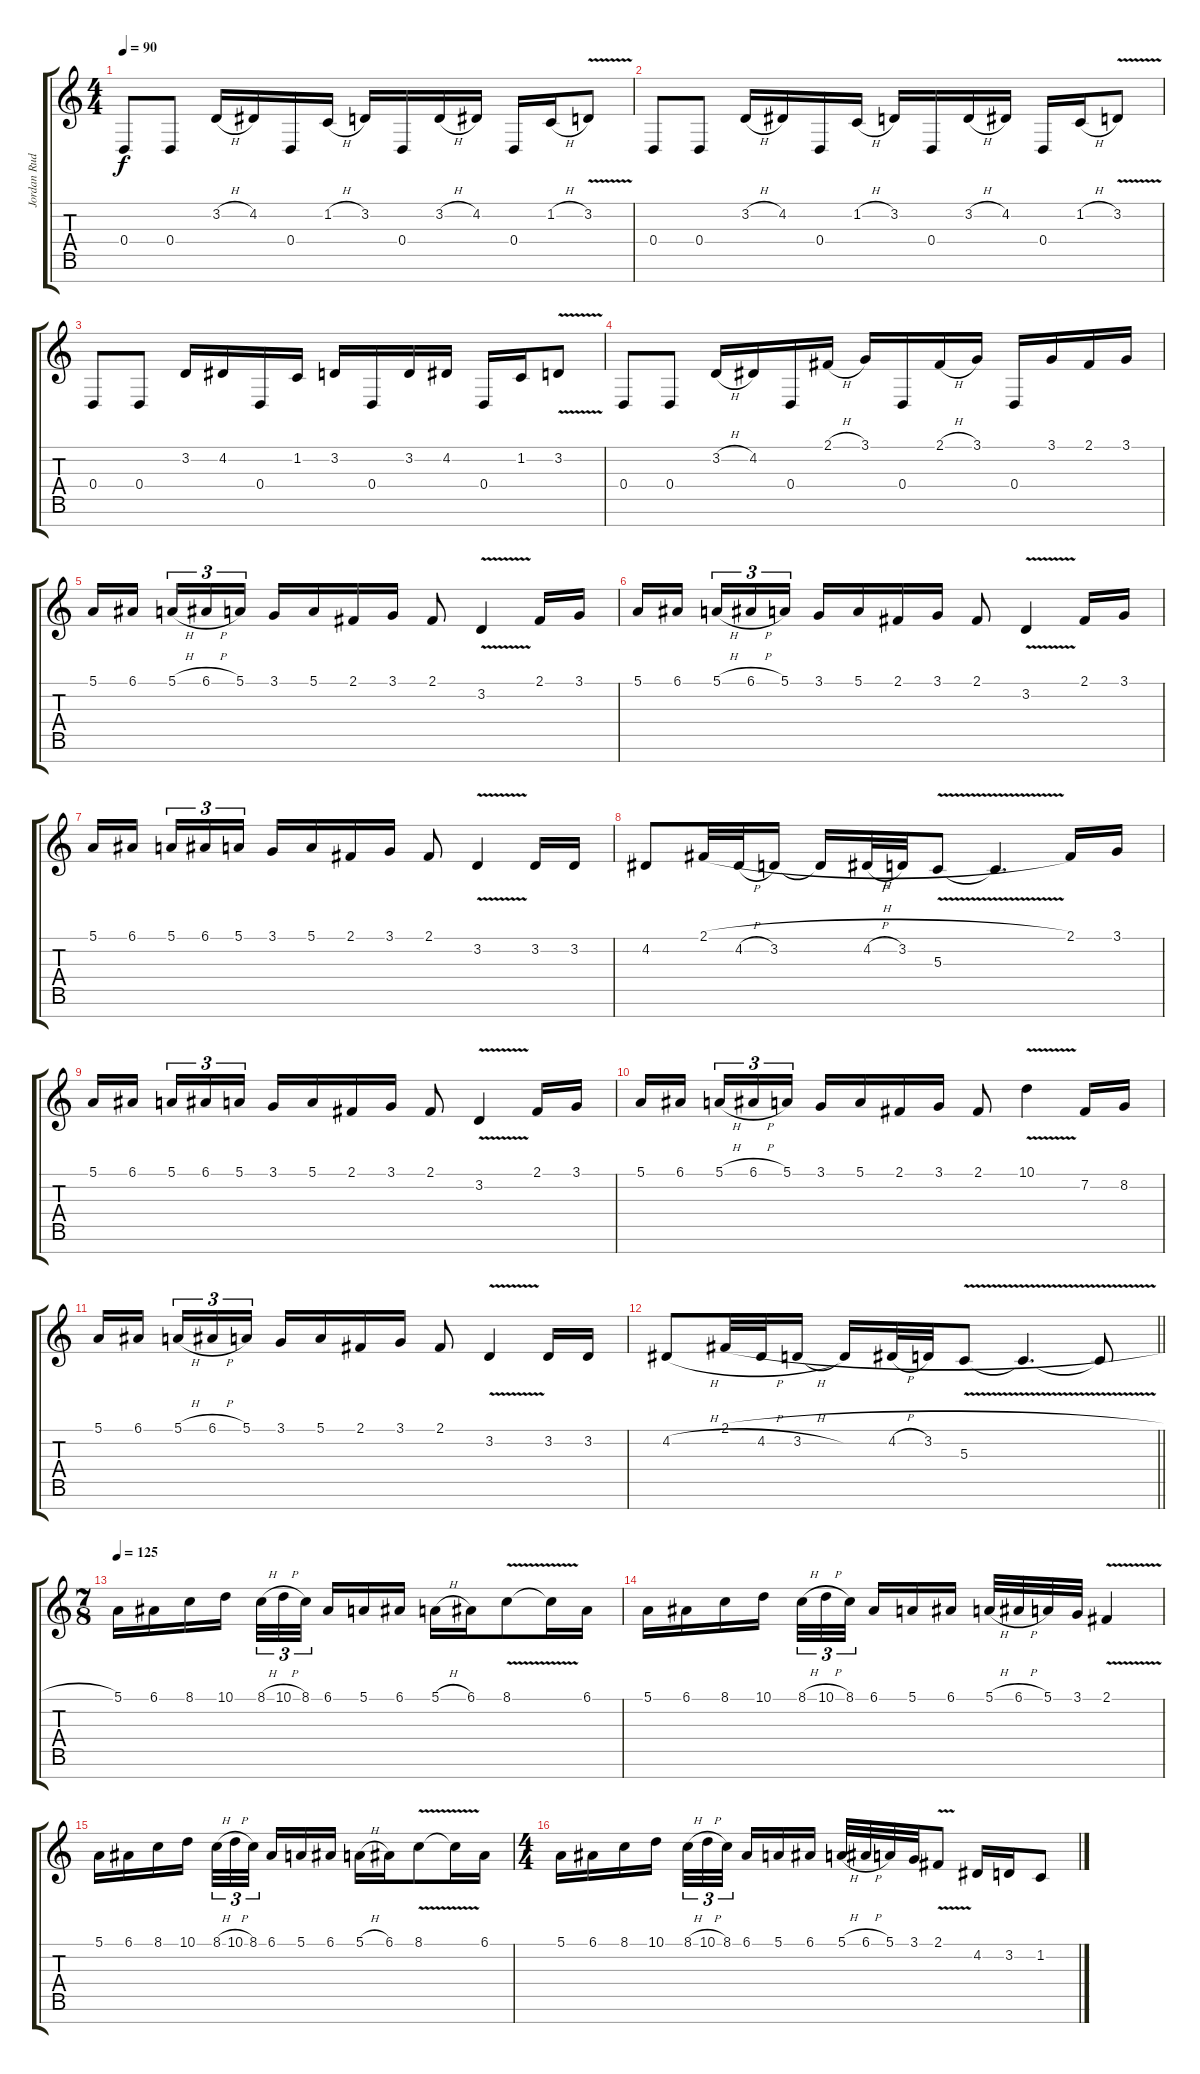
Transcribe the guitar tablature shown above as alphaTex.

\track ("Jordan Rudess" "Jordan Rud") {instrument stringensemble1}
\staff {score tabs}
\tuning (E4 B3 G3 D3 A2 E2 B1) {hide}
\ts (4 4)
\tempo 90
\clef g2
\ks c
0.4.8{dy f} 0.4.8 3.2{h}.16 4.2.16 0.4.16 1.2{h}.16 3.2.16 0.4.16 3.2{h}.16 4.2.16 0.4.16 1.2{h}.16 3.2{v}.8 |
0.4.8 0.4.8 3.2{h}.16 4.2.16 0.4.16 1.2{h}.16 3.2.16 0.4.16 3.2{h}.16 4.2.16 0.4.16 1.2{h}.16 3.2{v}.8 |
0.4.8 0.4.8 3.2.16 4.2.16 0.4.16 1.2.16 3.2.16 0.4.16 3.2.16 4.2.16 0.4.16 1.2.16 3.2{v}.8 |
0.4.8 0.4.8 3.2{h}.16 4.2.16 0.4.16 2.1{h}.16 3.1.16 0.4.16 2.1{h}.16 3.1.16 0.4.16 3.1.16 2.1.16 3.1.16 |
5.1.16 6.1.16{beam splitsecondary} 5.1{h}.16{tu (3 2)} 6.1{h}.16{tu (3 2)} 5.1.16{tu (3 2)} 3.1.16 5.1.16 2.1.16 3.1.16 2.1.8 3.2{v}.4 2.1.16 3.1.16 |
5.1.16 6.1.16{beam splitsecondary} 5.1{h}.16{tu (3 2)} 6.1{h}.16{tu (3 2)} 5.1.16{tu (3 2)} 3.1.16 5.1.16 2.1.16 3.1.16 2.1.8 3.2{v}.4 2.1.16 3.1.16 |
5.1.16 6.1.16{beam splitsecondary} 5.1.16{tu (3 2)} 6.1.16{tu (3 2)} 5.1.16{tu (3 2)} 3.1.16 5.1.16 2.1.16 3.1.16 2.1.8 3.2{v}.4 3.2.16 3.2.16 |
4.2.8 2.1{h}.32 4.2{h}.32 3.2.16 3.2{t}.16 4.2{h}.32 3.2.32 5.3{v}.8 5.3{t}.4{d} 2.1.16 3.1.16 |
5.1.16 6.1.16{beam splitsecondary} 5.1.16{tu (3 2)} 6.1.16{tu (3 2)} 5.1.16{tu (3 2)} 3.1.16 5.1.16 2.1.16 3.1.16 2.1.8 3.2{v}.4 2.1.16 3.1.16 |
5.1.16 6.1.16{beam splitsecondary} 5.1{h}.16{tu (3 2)} 6.1{h}.16{tu (3 2)} 5.1.16{tu (3 2)} 3.1.16 5.1.16 2.1.16 3.1.16 2.1.8 10.1{v}.4 7.2.16 8.2.16 |
5.1.16 6.1.16{beam splitsecondary} 5.1{h}.16{tu (3 2)} 6.1{h}.16{tu (3 2)} 5.1.16{tu (3 2)} 3.1.16 5.1.16 2.1.16 3.1.16 2.1.8 3.2{v}.4 3.2.16 3.2.16 |
\barLineRight lightlight
4.2{h}.8 2.1{h}.32 4.2{h}.32 3.2{h}.16 3.2{t}.16 4.2{h}.32 3.2.32 5.3{v}.8 5.3{v t}.4{d} 5.3{v t}.8 |
\ts (7 8)
\tempo 125
5.1.16 6.1.16 8.1.16 10.1.16 8.1{h}.32{tu (3 2)} 10.1{h}.32{tu (3 2)} 8.1.32{tu (3 2) beam splitsecondary} 6.1.16 5.1.16 6.1.16 5.1{h}.16 6.1.16 8.1{v}.8 8.1{v t}.16 6.1.16 |
5.1.16 6.1.16 8.1.16 10.1.16 8.1{h}.32{tu (3 2)} 10.1{h}.32{tu (3 2)} 8.1.32{tu (3 2) beam splitsecondary} 6.1.16 5.1.16 6.1.16 5.1{h}.32 6.1{h}.32 5.1.32 3.1.32 2.1{v}.4 |
5.1.16 6.1.16 8.1.16 10.1.16 8.1{h}.32{tu (3 2)} 10.1{h}.32{tu (3 2)} 8.1.32{tu (3 2) beam splitsecondary} 6.1.16 5.1.16 6.1.16 5.1{h}.16 6.1.16 8.1{v}.8 8.1{v t}.16 6.1.16 |
\ts (4 4)
5.1.16 6.1.16 8.1.16 10.1.16 8.1{h}.32{tu (3 2)} 10.1{h}.32{tu (3 2)} 8.1.32{tu (3 2) beam splitsecondary} 6.1.16 5.1.16 6.1.16 5.1{h}.32 6.1{h}.32 5.1.32 3.1.32 2.1{v}.8 4.2.16 3.2.16 1.2.8
